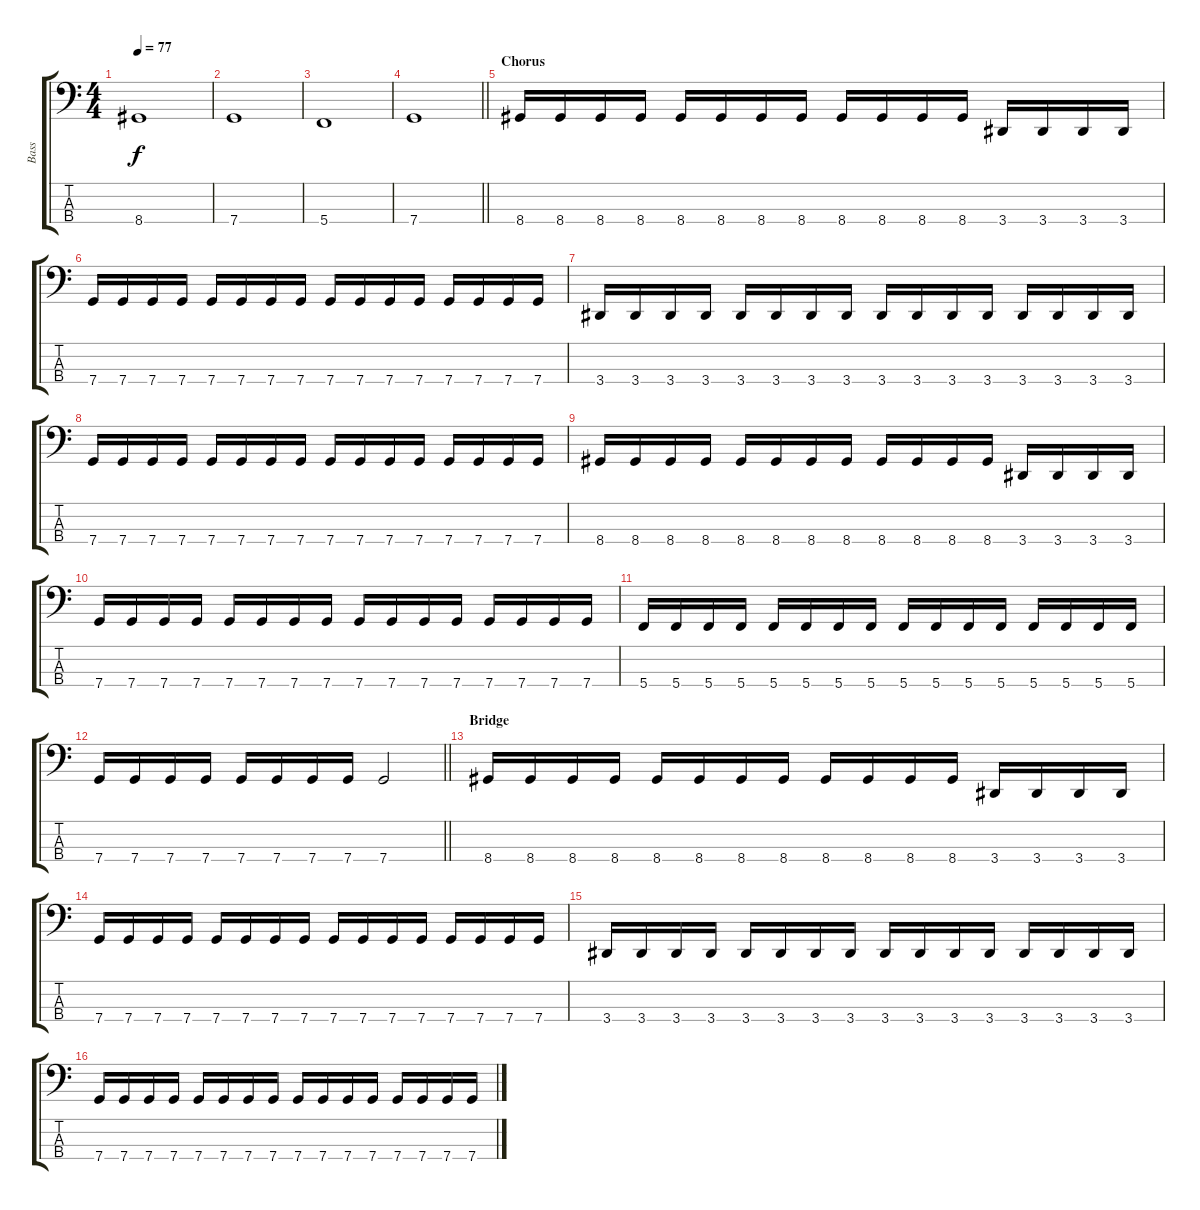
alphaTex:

\track ("Bass" "Bass") {instrument electricbasspick}
\staff {score tabs}
\tuning (F2 C2 G1 C1) {hide}
\ts (4 4)
\tempo 77
\clef f4
\ks c
8.4.1{dy f} |
7.4.1 |
5.4.1 |
\barLineRight lightlight
7.4.1 |
\section ("" "Chorus")
8.4.16 8.4.16 8.4.16 8.4.16 8.4.16 8.4.16 8.4.16 8.4.16 8.4.16 8.4.16 8.4.16 8.4.16 3.4.16 3.4.16 3.4.16 3.4.16 |
7.4.16 7.4.16 7.4.16 7.4.16 7.4.16 7.4.16 7.4.16 7.4.16 7.4.16 7.4.16 7.4.16 7.4.16 7.4.16 7.4.16 7.4.16 7.4.16 |
3.4.16 3.4.16 3.4.16 3.4.16 3.4.16 3.4.16 3.4.16 3.4.16 3.4.16 3.4.16 3.4.16 3.4.16 3.4.16 3.4.16 3.4.16 3.4.16 |
7.4.16 7.4.16 7.4.16 7.4.16 7.4.16 7.4.16 7.4.16 7.4.16 7.4.16 7.4.16 7.4.16 7.4.16 7.4.16 7.4.16 7.4.16 7.4.16 |
8.4.16 8.4.16 8.4.16 8.4.16 8.4.16 8.4.16 8.4.16 8.4.16 8.4.16 8.4.16 8.4.16 8.4.16 3.4.16 3.4.16 3.4.16 3.4.16 |
7.4.16 7.4.16 7.4.16 7.4.16 7.4.16 7.4.16 7.4.16 7.4.16 7.4.16 7.4.16 7.4.16 7.4.16 7.4.16 7.4.16 7.4.16 7.4.16 |
5.4.16 5.4.16 5.4.16 5.4.16 5.4.16 5.4.16 5.4.16 5.4.16 5.4.16 5.4.16 5.4.16 5.4.16 5.4.16 5.4.16 5.4.16 5.4.16 |
\barLineRight lightlight
7.4.16 7.4.16 7.4.16 7.4.16 7.4.16 7.4.16 7.4.16 7.4.16 7.4.2 |
\section ("" "Bridge")
8.4.16 8.4.16 8.4.16 8.4.16 8.4.16 8.4.16 8.4.16 8.4.16 8.4.16 8.4.16 8.4.16 8.4.16 3.4.16 3.4.16 3.4.16 3.4.16 |
7.4.16 7.4.16 7.4.16 7.4.16 7.4.16 7.4.16 7.4.16 7.4.16 7.4.16 7.4.16 7.4.16 7.4.16 7.4.16 7.4.16 7.4.16 7.4.16 |
3.4.16 3.4.16 3.4.16 3.4.16 3.4.16 3.4.16 3.4.16 3.4.16 3.4.16 3.4.16 3.4.16 3.4.16 3.4.16 3.4.16 3.4.16 3.4.16 |
7.4.16 7.4.16 7.4.16 7.4.16 7.4.16 7.4.16 7.4.16 7.4.16 7.4.16 7.4.16 7.4.16 7.4.16 7.4.16 7.4.16 7.4.16 7.4.16
